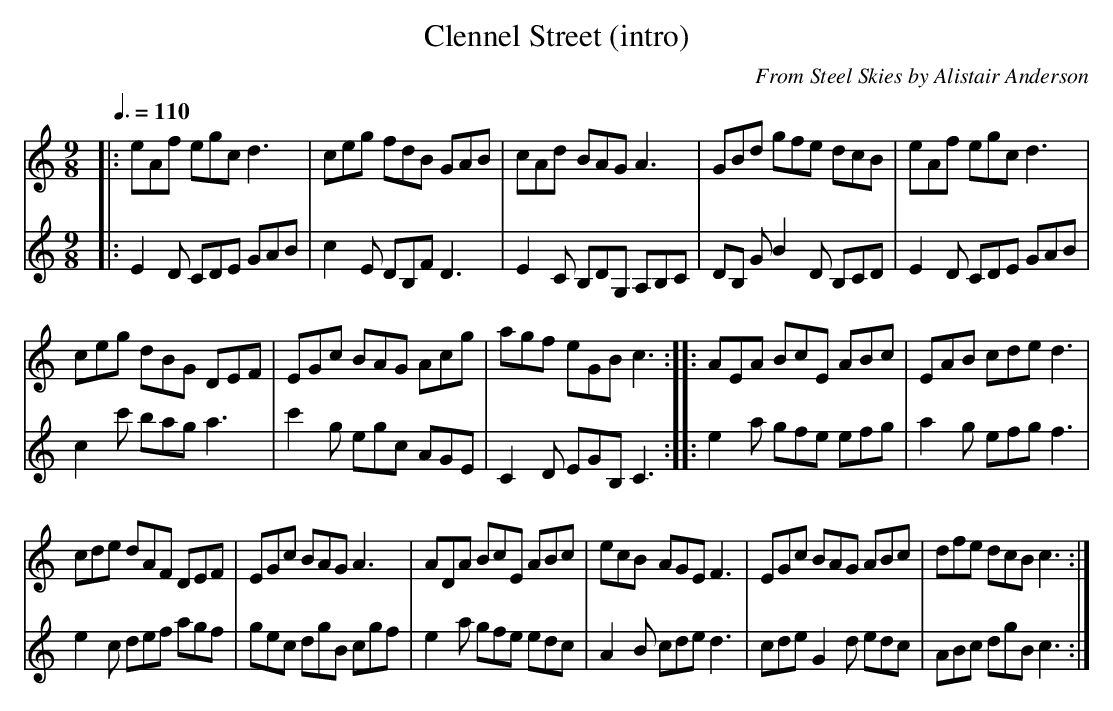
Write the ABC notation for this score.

X:1
T:Clennel Street (intro)
C:From Steel Skies by Alistair Anderson
Q:3/8=110
M:9/8
L:1/8
K:C
[V:1]|:eAf egc d3 | ceg fdB GAB | cAd BAG A3 | GBd gfe dcB | eAf egc d3 |
[V:2]|:E2 D CDE GAB | c2 E DB,F D3 | E2 C B,DG, A,B,C |DB, G B2 D B,CD | E2 D CDE GAB |
[V:1]ceg dBG DEF | EGc BAG Acg | agf eGB c3 :: AEA BcE ABc | EAB cde d3 |
[V:2]c2 c' bag a3 | c'2 g egc AGE | C2 D EGB, C3 :: e2 a gfe efg | a2 g efg f3 |
[V:1]cde dAF DEF | EGc BAG A3 | ADA BcE ABc | ecB AGE F3 | EGc BAG ABc | dfe dcB c3 :|
[V:2]e2 c def agf | gec dgB cgf | e2 a gfe edc | A2 B cde d3 | cde G2 d edc | ABc dgB c3 :|
